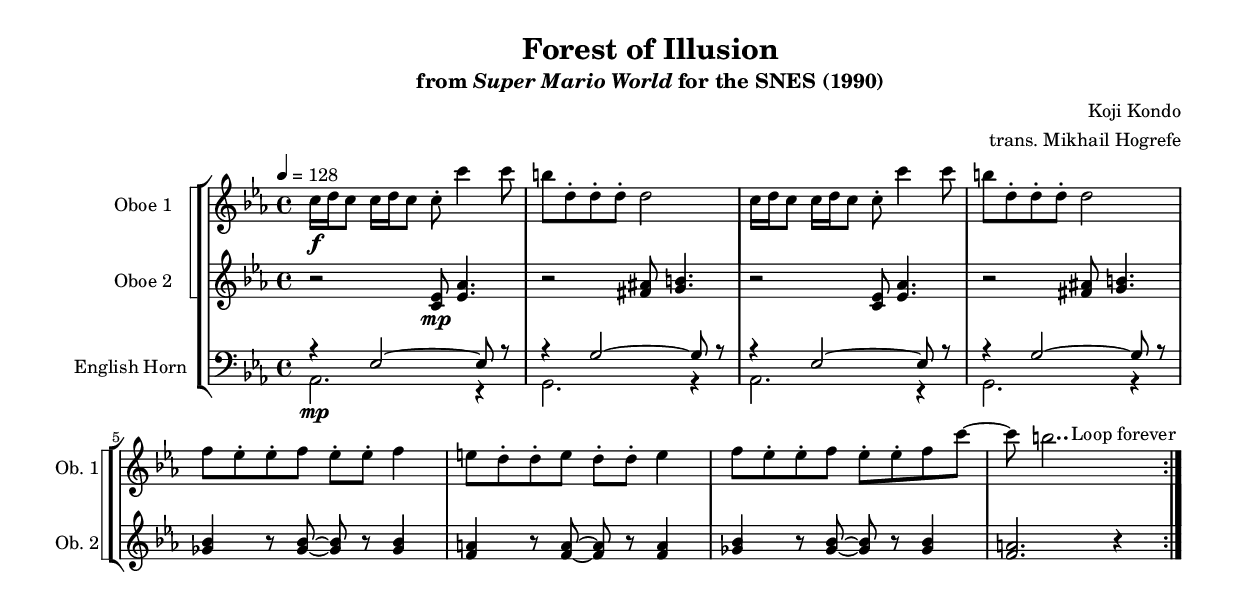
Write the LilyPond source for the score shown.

\version "2.24.3"
#(set-global-staff-size 16)

\paper {
  left-margin = 0.8\in
}

\book {
    \header {
        title = "Forest of Illusion"
        subtitle = \markup { "from" {\italic "Super Mario World"} "for the SNES (1990)" }
        composer = "Koji Kondo"
        arranger = "trans. Mikhail Hogrefe"
    }

    \score {
        {
            <<
                \new StaffGroup <<
                    \new StaffGroup <<
                        \set StaffGroup.systemStartDelimiter = #'SystemStartSquare
                        \new Staff \relative c'' {                 
                            \set Staff.instrumentName = "Oboe 1"
                            \set Staff.shortInstrumentName = "Ob. 1"  
                            \repeat volta 2 {
\key c \minor
\tempo 4=128
c16\f d c8 c16 d c8 c-. c'4 c8 |
b8 d,-. d-. d-. d2 |
c16 d c8 c16 d c8 c-. c'4 c8 |
b8 d,-. d-. d-. d2 |
f8 ees-. ees-. f ees-. ees-. f4 |
e8 d-. d-. e d-. d-. e4 |
f8 ees-. ees-. f ees-. ees-. f c' ~ |
c8 b2.. |
                            }
\once \override Score.RehearsalMark.self-alignment-X = #RIGHT
\mark \markup { \fontsize #-2 "Loop forever" }
                        }

                        \new Staff \relative c' {                 
                            \set Staff.instrumentName = "Oboe 2"
                            \set Staff.shortInstrumentName = "Ob. 2"  
\key c \minor
r2 <c ees>8\mp <ees aes>4. |
r2 <fis ais>8 <g b>4. |
r2 <c, ees>8 <ees aes>4. |
r2 <fis ais>8 <g b>4. |
<ges bes>4 r8 <ges bes>8 ~ 8 r <ges bes>4 |
<f a>4 r8 <f a>8 ~ 8 r <f a>4 |
<ges bes>4 r8 <ges bes>8 ~ 8 r <ges bes>4 |
<f a>2. r4 |
                        }
                    >>

                    \new Staff \relative c {                 
                        \set Staff.instrumentName = "English Horn"
                        \set Staff.shortInstrumentName = "E. Hn."  
\key c \minor
\clef bass
<<{ r4 ees2 ~ ees8 r | }\\{ aes,2.\mp r4 | }>>
<<{ r4 g'2 ~ g8 r | }\\{ g,2. r4 | }>>
<<{ r4 ees'2 ~ ees8 r | }\\{ aes,2. r4 | }>>
<<{ r4 g'2 ~ g8 r | }\\{ g,2. r4 | }>>
R1*4
                    }
                >>
            >>
        }
        \layout {
            \context {
                \Staff
                \RemoveEmptyStaves
            }
            \context {
                \DrumStaff
                \RemoveEmptyStaves
            }
        }
    }
}
